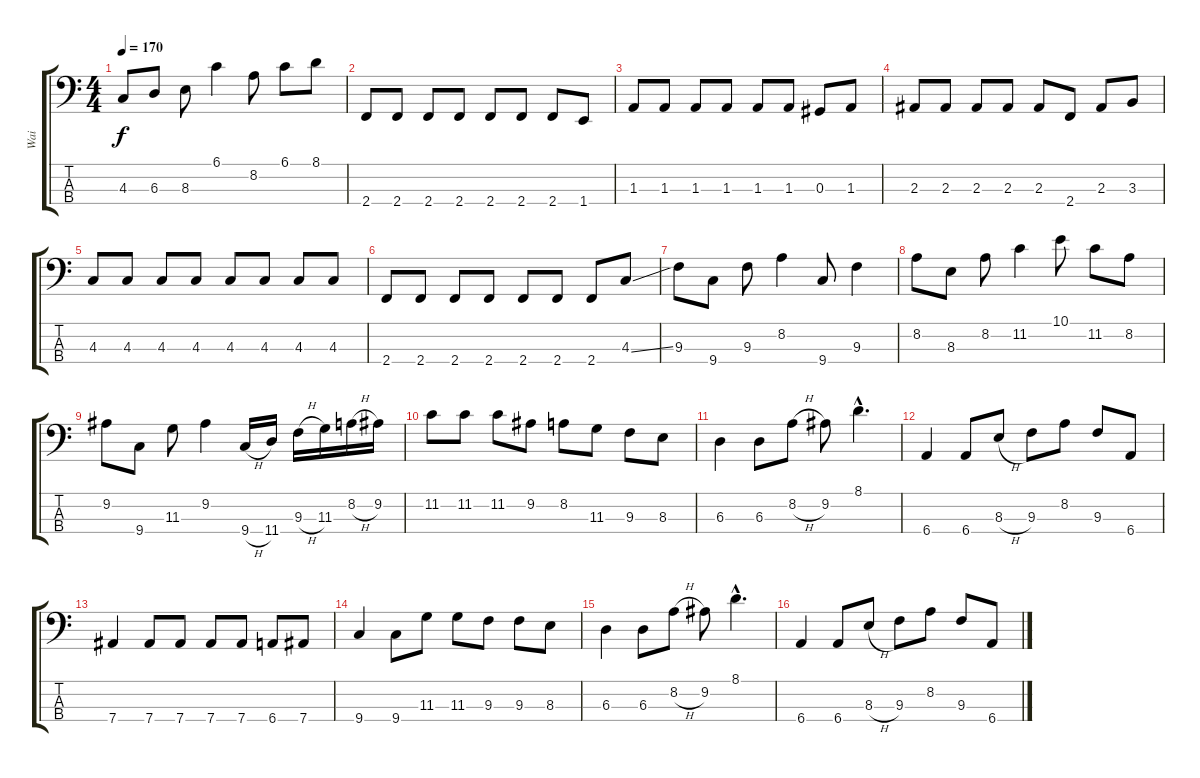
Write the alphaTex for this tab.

\track ("Wai" "Wai") {instrument electricbasspick}
\staff {score tabs}
\tuning (Gb2 Db2 Ab1 Eb1) {hide}
\ts (4 4)
\tempo 170
\clef f4
\ks c
4.3.8{dy f} 6.3.8 8.3.8 6.1.4 8.2.8 6.1.8 8.1.8 |
2.4.8 2.4.8 2.4.8 2.4.8 2.4.8 2.4.8 2.4.8 1.4.8 |
1.3.8 1.3.8 1.3.8 1.3.8 1.3.8 1.3.8 0.3.8 1.3.8 |
2.3.8 2.3.8 2.3.8 2.3.8 2.3.8 2.4.8 2.3.8 3.3.8 |
4.3.8 4.3.8 4.3.8 4.3.8 4.3.8 4.3.8 4.3.8 4.3.8 |
2.4.8 2.4.8 2.4.8 2.4.8 2.4.8 2.4.8 2.4.8 4.3{ss}.8 |
9.3.8 9.4.8 9.3.8 8.2.4 9.4.8 9.3.4 |
8.2.8 8.3.8 8.2.8 11.2.4 10.1.8 11.2.8 8.2.8 |
9.2.8 9.4.8 11.3.8 9.2.4 9.4{h}.16 11.4.16 9.3{h}.16 11.3.16 8.2{h}.16 9.2.16 |
11.2.8 11.2.8 11.2.8 9.2.8 8.2.8 11.3.8 9.3.8 8.3.8 |
6.3.4 6.3.8 8.2{h}.8 9.2.8 8.1{hac}.4{d} |
6.4.4 6.4.8 8.3{h}.8 9.3.8 8.2.8 9.3.8 6.4.8 |
7.4.4 7.4.8 7.4.8 7.4.8 7.4.8 6.4.8 7.4.8 |
9.4.4 9.4.8 11.3.8 11.3.8 9.3.8 9.3.8 8.3.8 |
6.3.4 6.3.8 8.2{h}.8 9.2.8 8.1{hac}.4{d} |
6.4.4 6.4.8 8.3{h}.8 9.3.8 8.2.8 9.3.8 6.4.8
